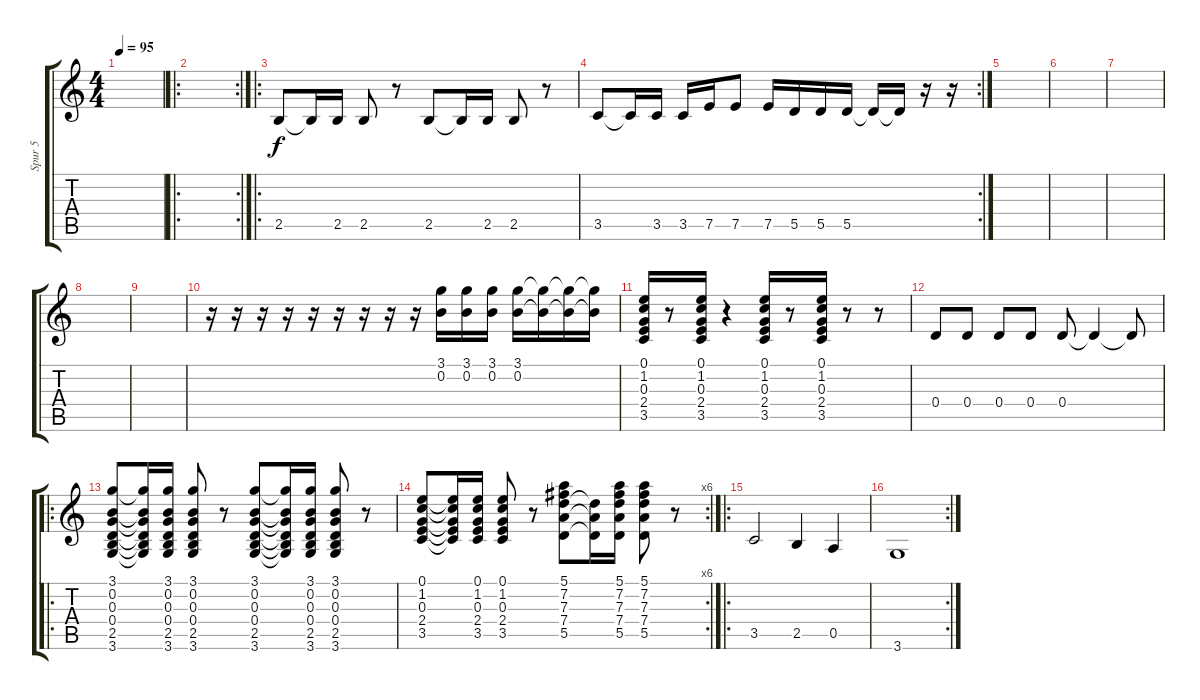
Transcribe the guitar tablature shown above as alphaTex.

\track ("Spur 5" "Spur 5") {instrument distortionguitar}
\staff {score tabs}
\tuning (E4 B3 G3 D3 A2 E2) {hide}
\ts (4 4)
\tempo 95
\clef g2
\ks c
|
\ro
\rc 2
|
\ro
2.5.8 2.5{t}.16 2.5.16 2.5.8 r.8 2.5.8 2.5{t}.16 2.5.16 2.5.8 r.8 |
\rc 2
3.5.8 3.5{t}.16 3.5.16 3.5.16 7.5.16 7.5.8 7.5.16 5.5.16 5.5.16 5.5.16 5.5{t}.16 5.5{t}.16 r.16 r.16 |
|
|
|
|
|
r.16 r.16 r.16 r.16 r.16 r.16 r.16 r.16 r.16 (3.1 0.2).16{instrument distortionguitar} (3.1 0.2).16 (3.1 0.2).16 (3.1 0.2).16 (3.1{t} 0.2{t}).16 (3.1{t} 0.2{t}).16 (3.1{t} 0.2{t}).16 |
(0.1 1.2 0.3 2.4 3.5).16 r.8 (0.1 1.2 0.3 2.4 3.5).16 r.4 (0.1 1.2 0.3 2.4 3.5).16 r.8 (0.1 1.2 0.3 2.4 3.5).16 r.8 r.8 |
0.4.8 0.4.8 0.4.8 0.4.8 0.4.8 0.4{t}.4 0.4{t}.8 |
\ro
(3.1 0.2 0.3 0.4 2.5 3.6).8 (3.1{t} 0.2{t} 0.3{t} 0.4{t} 2.5{t} 3.6{t}).16 (3.1 0.2 0.3 0.4 2.5 3.6).16 (3.1 0.2 0.3 0.4 2.5 3.6).8 r.8 (3.1 0.2 0.3 0.4 2.5 3.6).8 (3.1{t} 0.2{t} 0.3{t} 0.4{t} 2.5{t} 3.6{t}).16 (3.1 0.2 0.3 0.4 2.5 3.6).16 (3.1 0.2 0.3 0.4 2.5 3.6).8 r.8 |
\rc 6
(0.1 1.2 0.3 2.4 3.5).8 (0.1{t} 1.2{t} 0.3{t} 2.4{t} 3.5{t}).16 (0.1 1.2 0.3 2.4 3.5).16 (0.1 1.2 0.3 2.4 3.5).8 r.8 (5.1 7.2 7.3 7.4 5.5).8 (7.3{t} 7.4{t} 5.5{t}).16 (5.1 7.2 7.3 7.4 5.5).16 (5.1 7.2 7.3 7.4 5.5).8 r.8 |
\ro
3.5.2 2.5.4 0.5.4 |
\rc 2
3.6.1
